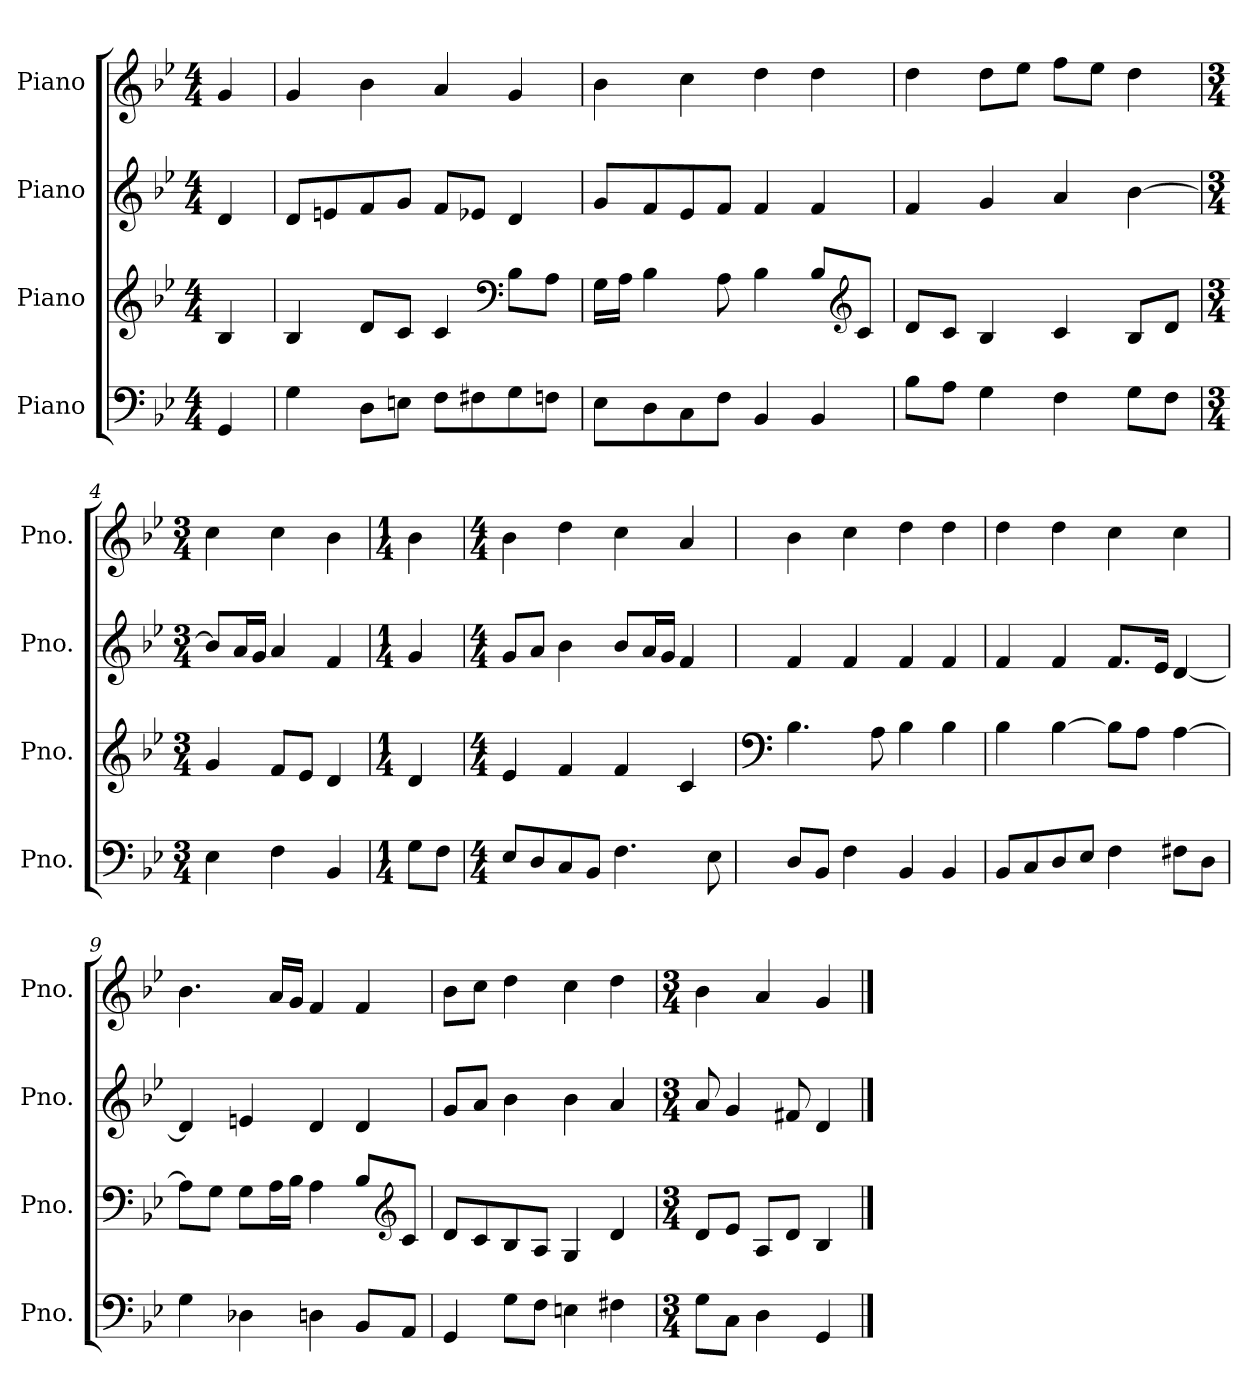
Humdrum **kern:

**kern	**kern	**kern	**kern
*part4	*part3	*part2	*part1
*staff4	*staff3	*staff2	*staff1
*I"Piano	*I"Piano	*I"Piano	*I"Piano
*I'Pno.	*I'Pno.	*I'Pno.	*I'Pno.
*clefF4	*clefG2	*clefG2	*clefG2
*k[b-e-]	*k[b-e-]	*k[b-e-]	*k[b-e-]
*M4/4	*M4/4	*M4/4	*M4/4
*MM120	*MM120	*MM120	*MM120
=	=	=	=
4GG/	4B-/	4d/	4g/
=1	=1	=1	=1
4G\	4B-/	8d/L	4g/
.	.	8en/	.
8D\L	8d/L	8f/	4b-\
8En\J	8c/J	8g/J	.
8F\L	4c/	8f/L	4a/
8F#X\	.	8e-X/J	.
*	*clefF4	*	*
8G\	8B-\L	4d/	4g/
8Fn\J	8A\J	.	.
=2	=2	=2	=2
8E-\L	16G\LL	8g/L	4b-\
.	16A\JJ	.	.
8D\	4B-\	8f/	.
8C\	.	8e-/	4cc\
8F\J	8A\	8f/J	.
4BB-/	4B-\	4f/	4dd\
4BB-/	8B-/L	4f/	4dd\
*	*clefG2	*	*
.	8c/J	.	.
=3	=3	=3	=3
8B-\L	8d/L	4f/	4dd\
8A\J	8c/J	.	.
4G\	4B-/	4g/	8dd\L
.	.	.	8ee-\J
4F\	4c/	4a/	8ff\L
.	.	.	8ee-\J
8G\L	8B-/L	[4b-\	4dd\
8F\J	8d/J	.	.
=4	=4	=4	=4
*M3/4	*M3/4	*M3/4	*M3/4
4E-\	4g/	8b-/L]	4cc\
.	.	16a/L	.
.	.	16g/JJ	.
4F\	8f/L	4a/	4cc\
.	8e-/J	.	.
4BB-/	4d/	4f/	4b-\
!!LO:LB:g=z
=5	=5	=5	=5
*M1/4	*M1/4	*M1/4	*M1/4
8G\L	4d/	4g/	4b-\
8F\J	.	.	.
=6	=6	=6	=6
*M4/4	*M4/4	*M4/4	*M4/4
8E-/L	4e-/	8g/L	4b-\
8D/	.	8a/J	.
8C/	4f/	4b-\	4dd\
8BB-/J	.	.	.
4.F\	4f/	8b-/L	4cc\
.	.	16a/L	.
.	.	16g/JJ	.
.	4c/	4f/	4a/
8E-\	.	.	.
=7	=7	=7	=7
*	*clefF4	*	*
8D/L	4.B-\	4f/	4b-\
8BB-/J	.	.	.
4F\	.	4f/	4cc\
.	8A\	.	.
4BB-/	4B-\	4f/	4dd\
4BB-/	4B-\	4f/	4dd\
=8	=8	=8	=8
8BB-/L	4B-\	4f/	4dd\
8C/	.	.	.
8D/	[4B-\	4f/	4dd\
8E-/J	.	.	.
4F\	8B-\L]	8.f/L	4cc\
.	8A\J	.	.
.	.	16e-/Jk	.
8F#X\L	[4A\	[4d/	4cc\
8D\J	.	.	.
=9	=9	=9	=9
4G\	8A\L]	4d/]	4.b-\
.	8G\J	.	.
4D-X\	8G\L	4en/	.
.	16A\L	.	16a/LL
.	16B-\JJ	.	16g/JJ
4Dn\	4A\	4d/	4f/
8BB-/L	8B-/L	4d/	4f/
*	*clefG2	*	*
8AA/J	8c/J	.	.
!!LO:LB:g=z
=10	=10	=10	=10
4GG/	8d/L	8g/L	8b-\L
.	8c/	8a/J	8cc\J
8G\L	8B-/	4b-\	4dd\
8F\J	8A/J	.	.
4En\	4G/	4b-\	4cc\
4F#X\	4d/	4a/	4dd\
=11	=11	=11	=11
*M3/4	*M3/4	*M3/4	*M3/4
8G\L	8d/L	8a/	4b-\
8C\J	8e-/J	4g/	.
4D\	8A/L	.	4a/
.	8d/J	8f#X/	.
4GG/	4B-/	4d/	4g/
==	==	==	==
*-	*-	*-	*-
